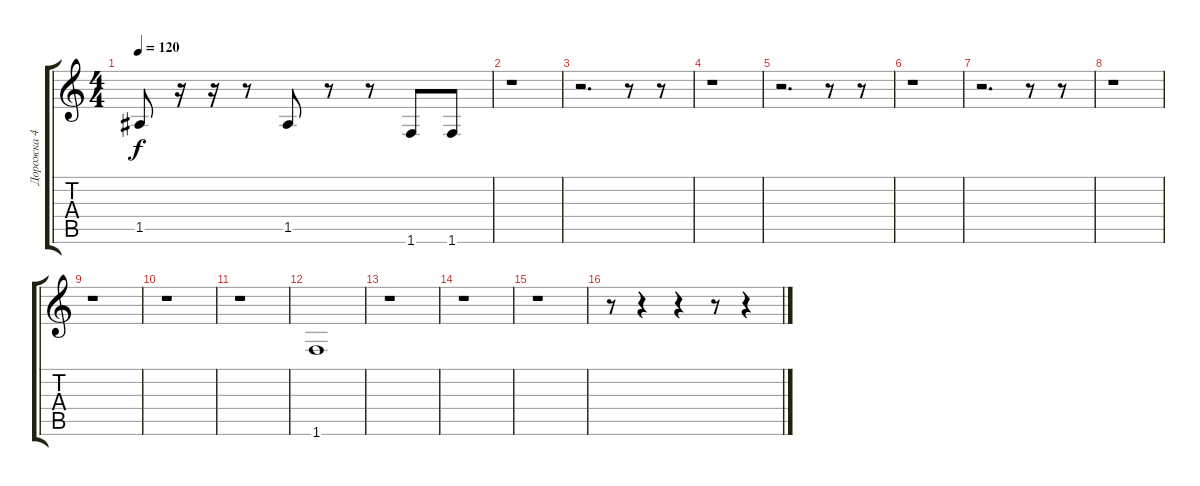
\track ("Дорожка 4" "Дорожка 4") {instrument electricbassfinger}
\staff {score tabs}
\tuning (E4 B3 G3 D3 A2 E2) {hide}
\ts (4 4)
\tempo 120
\clef g2
\ks c
1.5.8{dy f} r.16 r.16 r.8 1.5.8 r.8 r.8 1.6.8 1.6.8 |
r.1 |
r.2{d} r.8 r.8 |
r.1 |
r.2{d} r.8 r.8 |
r.1 |
r.2{d} r.8 r.8 |
r.1 |
r.1 |
r.1 |
r.1 |
1.6.1 |
r.1 |
r.1 |
r.1 |
r.8 r.4 r.4 r.8 r.4
